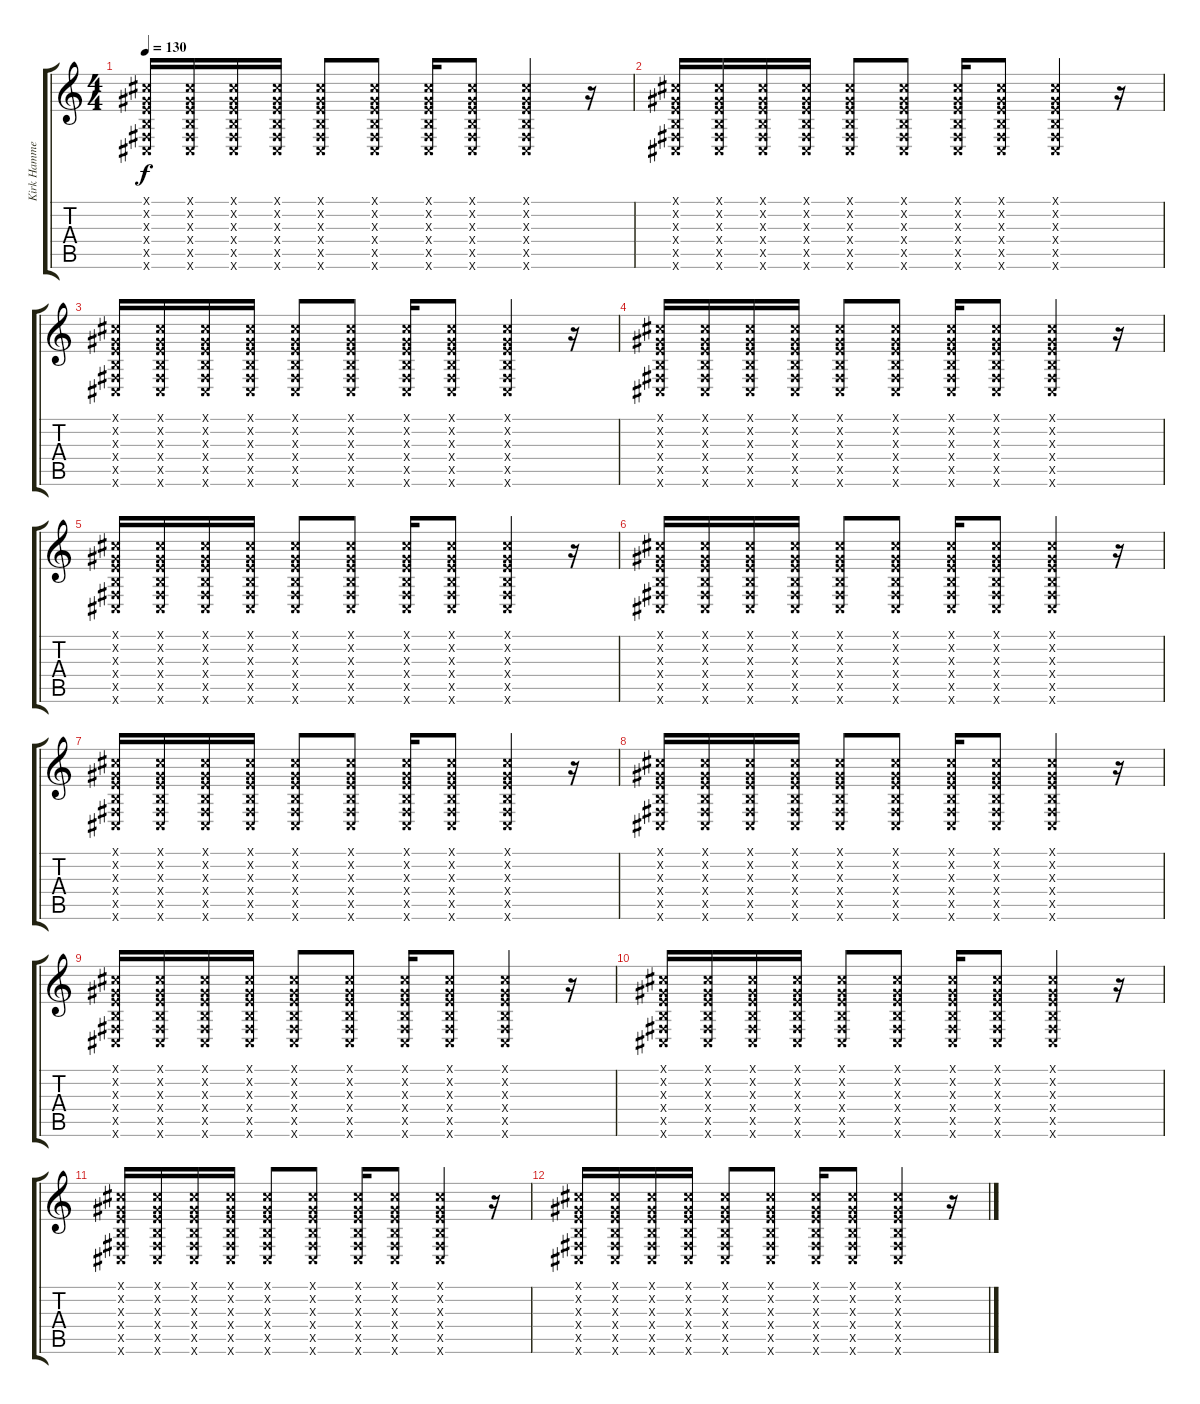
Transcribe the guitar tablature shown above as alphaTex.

\track ("Kirk Hammet" "Kirk Hamme") {instrument distortionguitar}
\staff {score tabs}
\tuning (Db4 Ab3 E3 B2 Gb2 Db2) {hide}
\ts (4 4)
\tempo 130
\clef g2
\ks c
(0.1{x} 0.2{x} 0.3{x} 0.4{x} 0.5{x} 0.6{x}).16{dy f} (0.1{x} 0.2{x} 0.3{x} 0.4{x} 0.5{x} 0.6{x}).16 (0.1{x} 0.2{x} 0.3{x} 0.4{x} 0.5{x} 0.6{x}).16 (0.1{x} 0.2{x} 0.3{x} 0.4{x} 0.5{x} 0.6{x}).16 (0.1{x} 0.2{x} 0.3{x} 0.4{x} 0.5{x} 0.6{x}).8 (0.1{x} 0.2{x} 0.3{x} 0.4{x} 0.5{x} 0.6{x}).8 (0.1{x} 0.2{x} 0.3{x} 0.4{x} 0.5{x} 0.6{x}).16 (0.1{x} 0.2{x} 0.3{x} 0.4{x} 0.5{x} 0.6{x}).8 (0.1{x} 0.2{x} 0.3{x} 0.4{x} 0.5{x} 0.6{x}).4 r.16 |
(0.1{x} 0.2{x} 0.3{x} 0.4{x} 0.5{x} 0.6{x}).16 (0.1{x} 0.2{x} 0.3{x} 0.4{x} 0.5{x} 0.6{x}).16 (0.1{x} 0.2{x} 0.3{x} 0.4{x} 0.5{x} 0.6{x}).16 (0.1{x} 0.2{x} 0.3{x} 0.4{x} 0.5{x} 0.6{x}).16 (0.1{x} 0.2{x} 0.3{x} 0.4{x} 0.5{x} 0.6{x}).8 (0.1{x} 0.2{x} 0.3{x} 0.4{x} 0.5{x} 0.6{x}).8 (0.1{x} 0.2{x} 0.3{x} 0.4{x} 0.5{x} 0.6{x}).16 (0.1{x} 0.2{x} 0.3{x} 0.4{x} 0.5{x} 0.6{x}).8 (0.1{x} 0.2{x} 0.3{x} 0.4{x} 0.5{x} 0.6{x}).4 r.16 |
(0.1{x} 0.2{x} 0.3{x} 0.4{x} 0.5{x} 0.6{x}).16 (0.1{x} 0.2{x} 0.3{x} 0.4{x} 0.5{x} 0.6{x}).16 (0.1{x} 0.2{x} 0.3{x} 0.4{x} 0.5{x} 0.6{x}).16 (0.1{x} 0.2{x} 0.3{x} 0.4{x} 0.5{x} 0.6{x}).16 (0.1{x} 0.2{x} 0.3{x} 0.4{x} 0.5{x} 0.6{x}).8 (0.1{x} 0.2{x} 0.3{x} 0.4{x} 0.5{x} 0.6{x}).8 (0.1{x} 0.2{x} 0.3{x} 0.4{x} 0.5{x} 0.6{x}).16 (0.1{x} 0.2{x} 0.3{x} 0.4{x} 0.5{x} 0.6{x}).8 (0.1{x} 0.2{x} 0.3{x} 0.4{x} 0.5{x} 0.6{x}).4 r.16 |
(0.1{x} 0.2{x} 0.3{x} 0.4{x} 0.5{x} 0.6{x}).16 (0.1{x} 0.2{x} 0.3{x} 0.4{x} 0.5{x} 0.6{x}).16 (0.1{x} 0.2{x} 0.3{x} 0.4{x} 0.5{x} 0.6{x}).16 (0.1{x} 0.2{x} 0.3{x} 0.4{x} 0.5{x} 0.6{x}).16 (0.1{x} 0.2{x} 0.3{x} 0.4{x} 0.5{x} 0.6{x}).8 (0.1{x} 0.2{x} 0.3{x} 0.4{x} 0.5{x} 0.6{x}).8 (0.1{x} 0.2{x} 0.3{x} 0.4{x} 0.5{x} 0.6{x}).16 (0.1{x} 0.2{x} 0.3{x} 0.4{x} 0.5{x} 0.6{x}).8 (0.1{x} 0.2{x} 0.3{x} 0.4{x} 0.5{x} 0.6{x}).4 r.16 |
(0.1{x} 0.2{x} 0.3{x} 0.4{x} 0.5{x} 0.6{x}).16 (0.1{x} 0.2{x} 0.3{x} 0.4{x} 0.5{x} 0.6{x}).16 (0.1{x} 0.2{x} 0.3{x} 0.4{x} 0.5{x} 0.6{x}).16 (0.1{x} 0.2{x} 0.3{x} 0.4{x} 0.5{x} 0.6{x}).16 (0.1{x} 0.2{x} 0.3{x} 0.4{x} 0.5{x} 0.6{x}).8 (0.1{x} 0.2{x} 0.3{x} 0.4{x} 0.5{x} 0.6{x}).8 (0.1{x} 0.2{x} 0.3{x} 0.4{x} 0.5{x} 0.6{x}).16 (0.1{x} 0.2{x} 0.3{x} 0.4{x} 0.5{x} 0.6{x}).8 (0.1{x} 0.2{x} 0.3{x} 0.4{x} 0.5{x} 0.6{x}).4 r.16 |
(0.1{x} 0.2{x} 0.3{x} 0.4{x} 0.5{x} 0.6{x}).16 (0.1{x} 0.2{x} 0.3{x} 0.4{x} 0.5{x} 0.6{x}).16 (0.1{x} 0.2{x} 0.3{x} 0.4{x} 0.5{x} 0.6{x}).16 (0.1{x} 0.2{x} 0.3{x} 0.4{x} 0.5{x} 0.6{x}).16 (0.1{x} 0.2{x} 0.3{x} 0.4{x} 0.5{x} 0.6{x}).8 (0.1{x} 0.2{x} 0.3{x} 0.4{x} 0.5{x} 0.6{x}).8 (0.1{x} 0.2{x} 0.3{x} 0.4{x} 0.5{x} 0.6{x}).16 (0.1{x} 0.2{x} 0.3{x} 0.4{x} 0.5{x} 0.6{x}).8 (0.1{x} 0.2{x} 0.3{x} 0.4{x} 0.5{x} 0.6{x}).4 r.16 |
(0.1{x} 0.2{x} 0.3{x} 0.4{x} 0.5{x} 0.6{x}).16 (0.1{x} 0.2{x} 0.3{x} 0.4{x} 0.5{x} 0.6{x}).16 (0.1{x} 0.2{x} 0.3{x} 0.4{x} 0.5{x} 0.6{x}).16 (0.1{x} 0.2{x} 0.3{x} 0.4{x} 0.5{x} 0.6{x}).16 (0.1{x} 0.2{x} 0.3{x} 0.4{x} 0.5{x} 0.6{x}).8 (0.1{x} 0.2{x} 0.3{x} 0.4{x} 0.5{x} 0.6{x}).8 (0.1{x} 0.2{x} 0.3{x} 0.4{x} 0.5{x} 0.6{x}).16 (0.1{x} 0.2{x} 0.3{x} 0.4{x} 0.5{x} 0.6{x}).8 (0.1{x} 0.2{x} 0.3{x} 0.4{x} 0.5{x} 0.6{x}).4 r.16 |
(0.1{x} 0.2{x} 0.3{x} 0.4{x} 0.5{x} 0.6{x}).16 (0.1{x} 0.2{x} 0.3{x} 0.4{x} 0.5{x} 0.6{x}).16 (0.1{x} 0.2{x} 0.3{x} 0.4{x} 0.5{x} 0.6{x}).16 (0.1{x} 0.2{x} 0.3{x} 0.4{x} 0.5{x} 0.6{x}).16 (0.1{x} 0.2{x} 0.3{x} 0.4{x} 0.5{x} 0.6{x}).8 (0.1{x} 0.2{x} 0.3{x} 0.4{x} 0.5{x} 0.6{x}).8 (0.1{x} 0.2{x} 0.3{x} 0.4{x} 0.5{x} 0.6{x}).16 (0.1{x} 0.2{x} 0.3{x} 0.4{x} 0.5{x} 0.6{x}).8 (0.1{x} 0.2{x} 0.3{x} 0.4{x} 0.5{x} 0.6{x}).4 r.16 |
(0.1{x} 0.2{x} 0.3{x} 0.4{x} 0.5{x} 0.6{x}).16 (0.1{x} 0.2{x} 0.3{x} 0.4{x} 0.5{x} 0.6{x}).16 (0.1{x} 0.2{x} 0.3{x} 0.4{x} 0.5{x} 0.6{x}).16 (0.1{x} 0.2{x} 0.3{x} 0.4{x} 0.5{x} 0.6{x}).16 (0.1{x} 0.2{x} 0.3{x} 0.4{x} 0.5{x} 0.6{x}).8 (0.1{x} 0.2{x} 0.3{x} 0.4{x} 0.5{x} 0.6{x}).8 (0.1{x} 0.2{x} 0.3{x} 0.4{x} 0.5{x} 0.6{x}).16 (0.1{x} 0.2{x} 0.3{x} 0.4{x} 0.5{x} 0.6{x}).8 (0.1{x} 0.2{x} 0.3{x} 0.4{x} 0.5{x} 0.6{x}).4 r.16 |
(0.1{x} 0.2{x} 0.3{x} 0.4{x} 0.5{x} 0.6{x}).16 (0.1{x} 0.2{x} 0.3{x} 0.4{x} 0.5{x} 0.6{x}).16 (0.1{x} 0.2{x} 0.3{x} 0.4{x} 0.5{x} 0.6{x}).16 (0.1{x} 0.2{x} 0.3{x} 0.4{x} 0.5{x} 0.6{x}).16 (0.1{x} 0.2{x} 0.3{x} 0.4{x} 0.5{x} 0.6{x}).8 (0.1{x} 0.2{x} 0.3{x} 0.4{x} 0.5{x} 0.6{x}).8 (0.1{x} 0.2{x} 0.3{x} 0.4{x} 0.5{x} 0.6{x}).16 (0.1{x} 0.2{x} 0.3{x} 0.4{x} 0.5{x} 0.6{x}).8 (0.1{x} 0.2{x} 0.3{x} 0.4{x} 0.5{x} 0.6{x}).4 r.16 |
(0.1{x} 0.2{x} 0.3{x} 0.4{x} 0.5{x} 0.6{x}).16 (0.1{x} 0.2{x} 0.3{x} 0.4{x} 0.5{x} 0.6{x}).16 (0.1{x} 0.2{x} 0.3{x} 0.4{x} 0.5{x} 0.6{x}).16 (0.1{x} 0.2{x} 0.3{x} 0.4{x} 0.5{x} 0.6{x}).16 (0.1{x} 0.2{x} 0.3{x} 0.4{x} 0.5{x} 0.6{x}).8 (0.1{x} 0.2{x} 0.3{x} 0.4{x} 0.5{x} 0.6{x}).8 (0.1{x} 0.2{x} 0.3{x} 0.4{x} 0.5{x} 0.6{x}).16 (0.1{x} 0.2{x} 0.3{x} 0.4{x} 0.5{x} 0.6{x}).8 (0.1{x} 0.2{x} 0.3{x} 0.4{x} 0.5{x} 0.6{x}).4 r.16 |
(0.1{x} 0.2{x} 0.3{x} 0.4{x} 0.5{x} 0.6{x}).16 (0.1{x} 0.2{x} 0.3{x} 0.4{x} 0.5{x} 0.6{x}).16 (0.1{x} 0.2{x} 0.3{x} 0.4{x} 0.5{x} 0.6{x}).16 (0.1{x} 0.2{x} 0.3{x} 0.4{x} 0.5{x} 0.6{x}).16 (0.1{x} 0.2{x} 0.3{x} 0.4{x} 0.5{x} 0.6{x}).8 (0.1{x} 0.2{x} 0.3{x} 0.4{x} 0.5{x} 0.6{x}).8 (0.1{x} 0.2{x} 0.3{x} 0.4{x} 0.5{x} 0.6{x}).16 (0.1{x} 0.2{x} 0.3{x} 0.4{x} 0.5{x} 0.6{x}).8 (0.1{x} 0.2{x} 0.3{x} 0.4{x} 0.5{x} 0.6{x}).4 r.16
